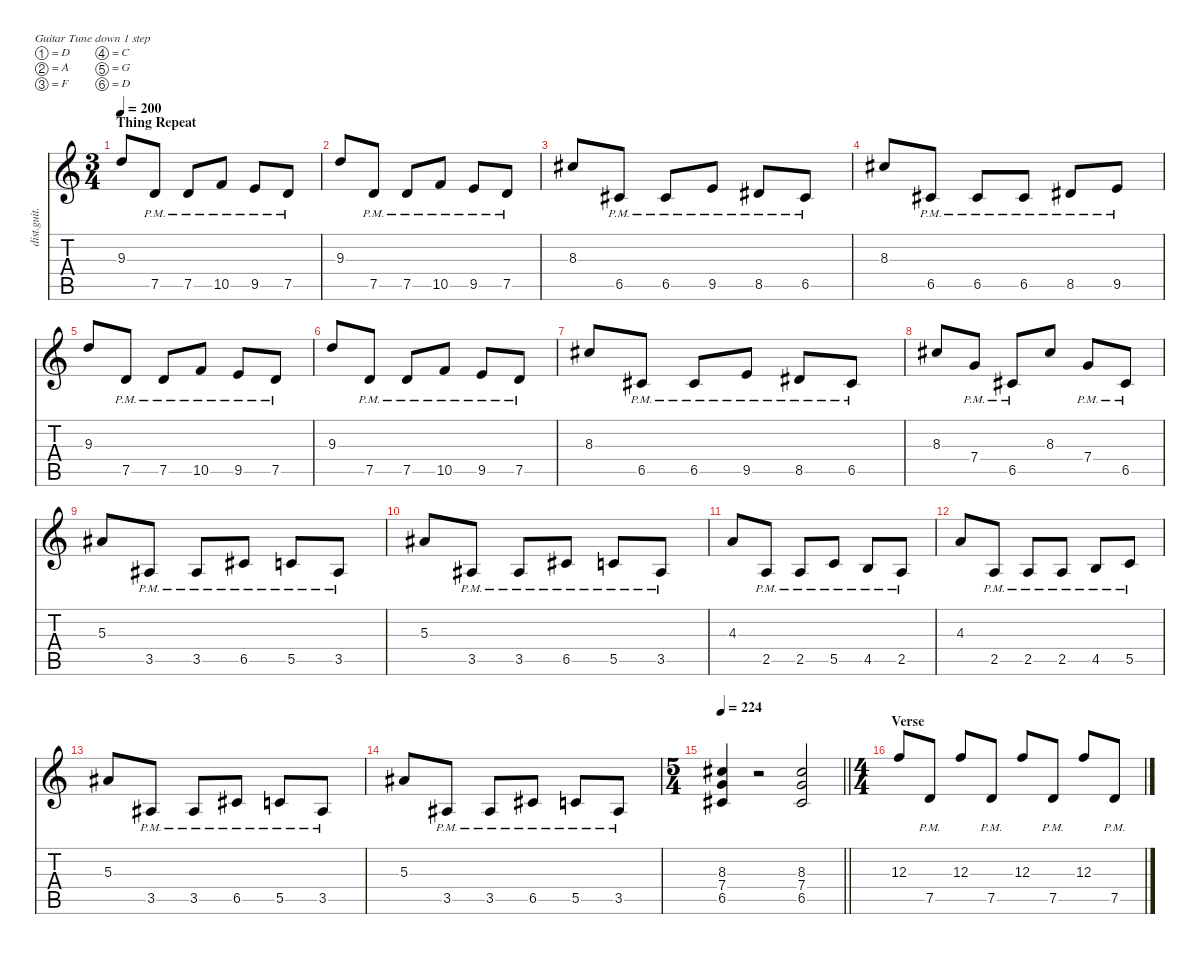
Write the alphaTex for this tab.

\defaultSystemsLayout 4
\hideDynamics
\bracketExtendMode nobrackets
\otherSystemsTrackNameOrientation horizontal
\track ("Right Guitar" "dist.guit.") {instrument distortionguitar}
\staff {score tabs}
\tuning (D4 A3 F3 C3 G2 D2)
\ts (3 4)
\beaming (8 2 2 2)
\section ("" "Thing Repeat")
\tempo 200
\clef g2
\ks c
9.3.8{dy f beam Up} 7.5{pm}.8{beam Up} 7.5{pm}.8{beam Up} 10.5{pm}.8{beam Up} 9.5{pm}.8{beam Up} 7.5{pm}.8{beam Up} |
9.3.8{beam Up} 7.5{pm}.8{beam Up} 7.5{pm}.8{beam Up} 10.5{pm}.8{beam Up} 9.5{pm}.8{beam Up} 7.5{pm}.8{beam Up} |
8.3{acc #}.8{beam Up} 6.5{pm acc #}.8{beam Up} 6.5{pm acc #}.8{beam Up} 9.5{pm}.8{beam Up} 8.5{pm acc #}.8{beam Up} 6.5{pm acc #}.8{beam Up} |
8.3{acc #}.8{beam Up} 6.5{pm acc #}.8{beam Up} 6.5{pm acc #}.8{beam Up} 6.5{pm acc #}.8{beam Up} 8.5{pm acc #}.8{beam Up} 9.5{pm}.8{beam Up} |
9.3.8{beam Up} 7.5{pm}.8{beam Up} 7.5{pm}.8{beam Up} 10.5{pm}.8{beam Up} 9.5{pm}.8{beam Up} 7.5{pm}.8{beam Up} |
9.3.8{beam Up} 7.5{pm}.8{beam Up} 7.5{pm}.8{beam Up} 10.5{pm}.8{beam Up} 9.5{pm}.8{beam Up} 7.5{pm}.8{beam Up} |
8.3{acc #}.8{beam Up} 6.5{pm acc #}.8{beam Up} 6.5{pm acc #}.8{beam Up} 9.5{pm}.8{beam Up} 8.5{pm acc #}.8{beam Up} 6.5{pm acc #}.8{beam Up} |
8.3{acc #}.8{beam Up} 7.4{pm}.8{beam Up} 6.5{pm acc #}.8{beam Up} 8.3{acc #}.8{beam Up} 7.4{pm}.8{beam Up} 6.5{pm acc #}.8{beam Up} |
5.3{acc #}.8{beam Up} 3.5{pm acc #}.8{beam Up} 3.5{pm acc #}.8{beam Up} 6.5{pm acc #}.8{beam Up} 5.5{pm}.8{beam Up} 3.5{pm acc #}.8{beam Up} |
5.3{acc #}.8{beam Up} 3.5{pm acc #}.8{beam Up} 3.5{pm acc #}.8{beam Up} 6.5{pm acc #}.8{beam Up} 5.5{pm}.8{beam Up} 3.5{pm acc #}.8{beam Up} |
4.3.8{beam Up} 2.5{pm}.8{beam Up} 2.5{pm}.8{beam Up} 5.5{pm}.8{beam Up} 4.5{pm}.8{beam Up} 2.5{pm}.8{beam Up} |
4.3.8{beam Up} 2.5{pm}.8{beam Up} 2.5{pm}.8{beam Up} 2.5{pm}.8{beam Up} 4.5{pm}.8{beam Up} 5.5{pm}.8{beam Up} |
5.3{acc #}.8{beam Up} 3.5{pm acc #}.8{beam Up} 3.5{pm acc #}.8{beam Up} 6.5{pm acc #}.8{beam Up} 5.5{pm}.8{beam Up} 3.5{pm acc #}.8{beam Up} |
5.3{acc #}.8{beam Up} 3.5{pm acc #}.8{beam Up} 3.5{pm acc #}.8{beam Up} 6.5{pm acc #}.8{beam Up} 5.5{pm}.8{beam Up} 3.5{pm acc #}.8{beam Up} |
\ts (5 4)
\beaming (8 6 4)
\tempo 224
\barLineRight lightlight
(8.3{acc #} 7.4 6.5{acc #}).4{beam Up} r.2{beam Up} (8.3{acc #} 7.4 6.5{acc #}).2{beam Up} |
\ts (4 4)
\beaming (8 2 2 2 2)
\section ("" "Verse")
12.3.8{beam Up} 7.5{pm}.8{beam Up} 12.3.8{beam Up} 7.5{pm}.8{beam Up} 12.3.8{beam Up} 7.5{pm}.8{beam Up} 12.3.8{beam Up} 7.5{pm}.8{beam Up}
